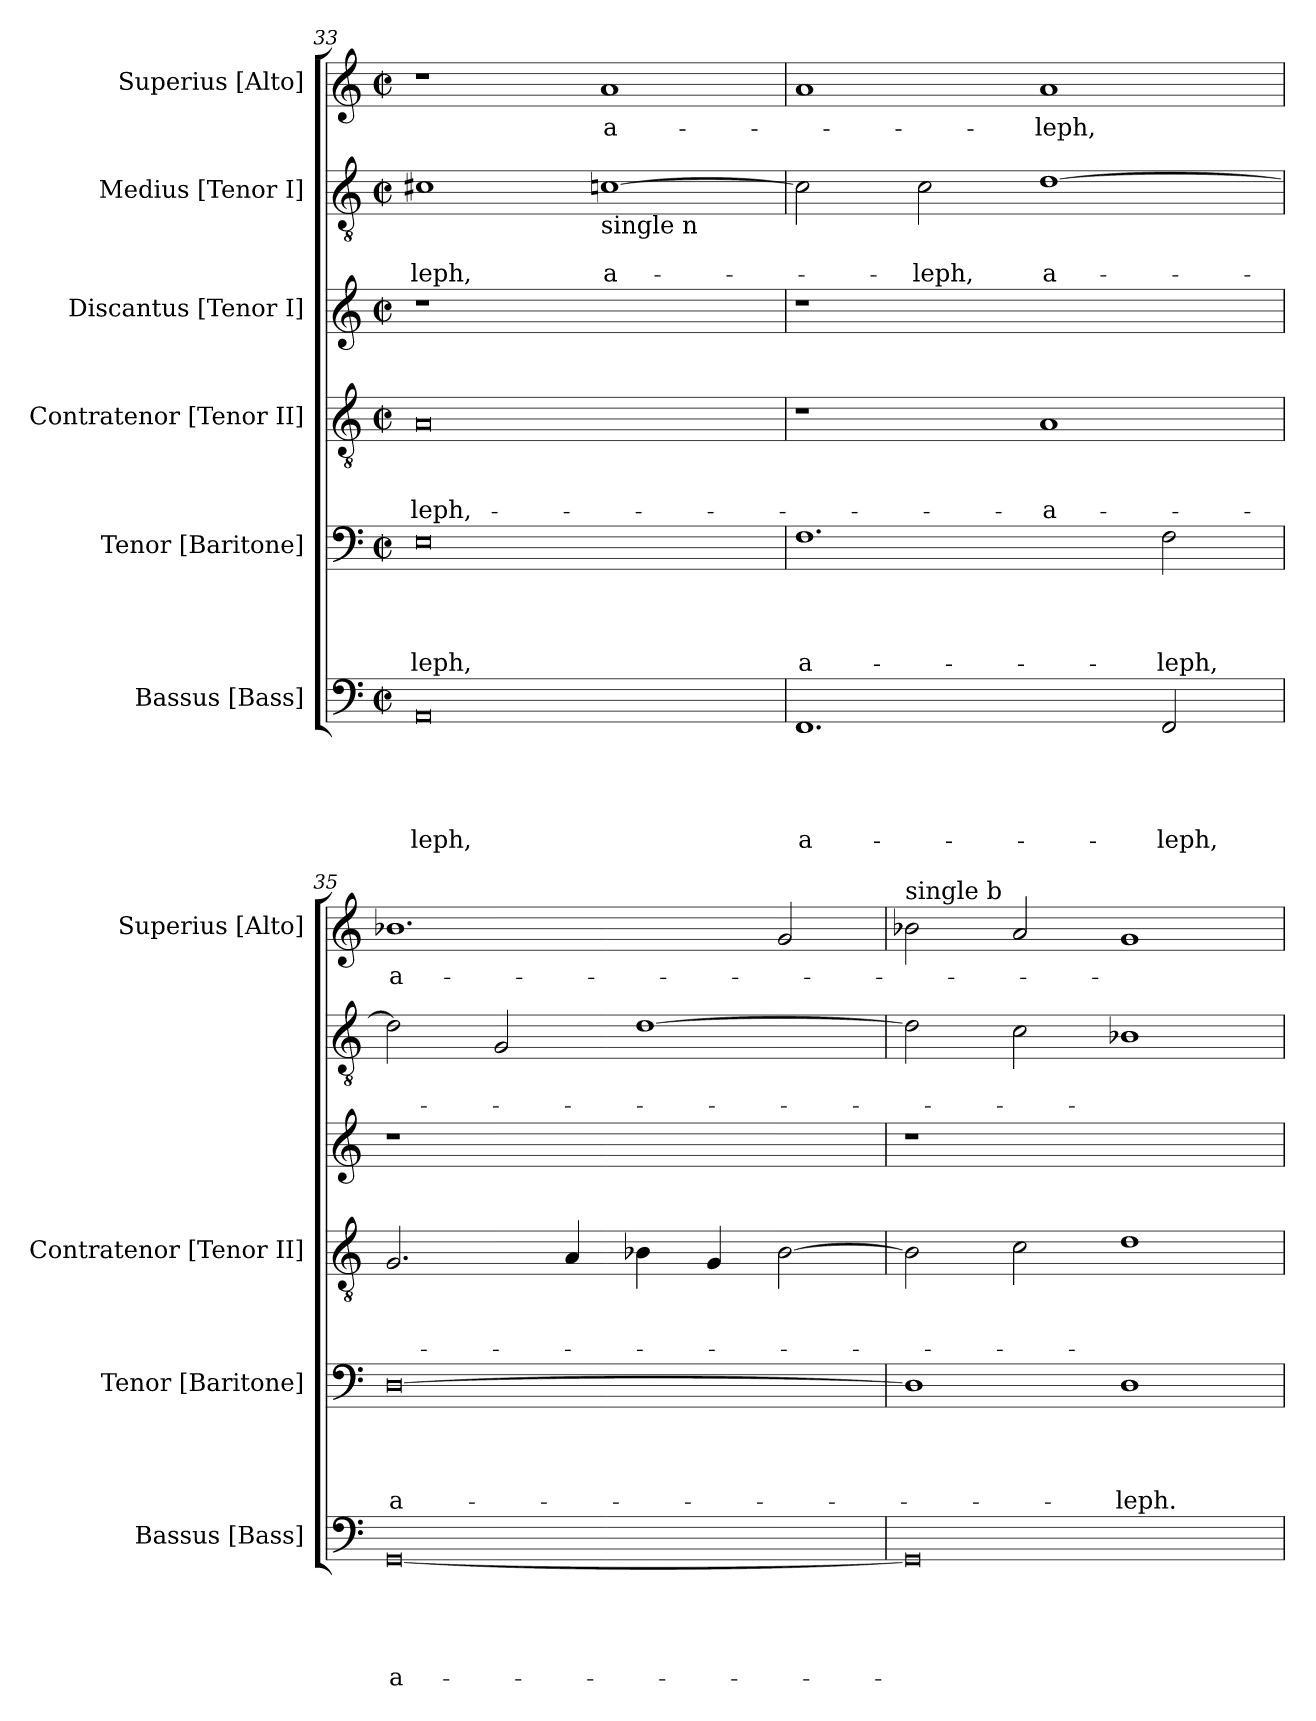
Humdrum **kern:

**kern	**text	**text	**text	**text	**text	**kern	**text	**text	**text	**text	**kern	**text	**text	**text	**kern	**kern	**text	**text	**kern	**text
*part6	*part6	*part6	*part6	*part6	*part6	*part5	*part5	*part5	*part5	*part5	*part4	*part4	*part4	*part4	*part3	*part2	*part2	*part2	*part1	*part1
*staff6	*staff6	*staff6	*staff6	*staff6	*staff6	*staff5	*staff5	*staff5	*staff5	*staff5	*staff4	*staff4	*staff4	*staff4	*staff3	*staff2	*staff2	*staff2	*staff1	*staff1
*I"Bassus [Bass]	*	*	*	*	*	*I"Tenor [Baritone]	*	*	*	*	*I"Contratenor [Tenor II]	*	*	*	*I"Discantus [Tenor I]	*I"Medius [Tenor I]	*	*	*I"Superius [Alto]	*
*I'Bassus [Bass]	*	*	*	*	*	*I'Tenor [Baritone]	*	*	*	*	*I'Contratenor [Tenor II]	*	*	*	*	*	*	*	*I'Superius [Alto]	*
!!LO:PB:g=z
*clefF4	*	*	*	*	*	*clefF4	*	*	*	*	*clefGv2	*	*	*	*clefG2	*clefGv2	*	*	*clefG2	*
*k[]	*	*	*	*	*	*k[]	*	*	*	*	*k[]	*	*	*	*k[]	*k[]	*	*	*k[]	*
*C:	*	*	*	*	*	*C:	*	*	*	*	*C:	*	*	*	*C:	*C:	*	*	*C:	*
*M2/2	*	*	*	*	*	*M2/2	*	*	*	*	*M2/2	*	*	*	*M2/2	*M2/2	*	*	*M2/2	*
*met(c|)	*	*	*	*	*	*met(c|)	*	*	*	*	*met(c|)	*	*	*	*met(c|)	*met(c|)	*	*	*met(c|)	*
=33	=33	=33	=33	=33	=33	=33	=33	=33	=33	=33	=33	=33	=33	=33	=33	=33	=33	=33	=33	=33
!	!	!	!	!	!LO:LY:b	!	!	!	!	!LO:LY:b	!	!	!	!LO:LY:b	!	!	!	!LO:LY:b	!	!
0AA	.	.	.	.	-leph,	0E	.	.	.	-leph,	0A	.	.	-leph,-	1r	1c#X	.	-leph,	1r	.
!	!	!	!	!	!	!	!	!	!	!	!	!	!	!	!	!LO:TX:b:t=single n	!	!	!	!
!	!	!	!	!	!	!	!	!	!	!	!	!	!	!	!	!	!	!LO:LY:b	!	!LO:LY:b
.	.	.	.	.	.	.	.	.	.	.	.	.	.	.	1ryy	[>1c	.	a-	1a	a-
=34	=34	=34	=34	=34	=34	=34	=34	=34	=34	=34	=34	=34	=34	=34	=34	=34	=34	=34	=34	=34
!	!	!	!	!	!LO:LY:b	!	!	!	!	!LO:LY:b	!	!	!	!	!	!	!	!	!	!
1.FF	.	.	.	.	a-	1.F	.	.	.	a-	1r	.	.	.	1r	2c\]	.	.	1a	.
!	!	!	!	!	!	!	!	!	!	!	!	!	!	!	!	!	!	!LO:LY:b	!	!
.	.	.	.	.	.	.	.	.	.	.	.	.	.	.	.	2c\	.	-leph,	.	.
!	!	!	!	!	!	!	!	!	!	!	!	!	!	!LO:LY:b	!	!	!	!LO:LY:b	!	!LO:LY:b
.	.	.	.	.	.	.	.	.	.	.	1A	.	.	-a-	1ryy	[>1d	.	a-	1a	-leph,
!	!	!	!	!	!LO:LY:b	!	!	!	!	!LO:LY:b	!	!	!	!	!	!	!	!	!	!
2FF/	.	.	.	.	-leph,	2F\	.	.	.	-leph,	.	.	.	.	.	.	.	.	.	.
=35	=35	=35	=35	=35	=35	=35	=35	=35	=35	=35	=35	=35	=35	=35	=35	=35	=35	=35	=35	=35
!	!	!	!	!	!LO:LY:b	!	!	!	!	!LO:LY:b	!	!	!	!	!	!	!	!	!	!LO:LY:b
[<0GG	.	.	.	.	a-	[>0D	.	.	.	a-	2.G/	.	.	.	1r	2d\]	.	.	1.b-X	a-
.	.	.	.	.	.	.	.	.	.	.	.	.	.	.	.	2G/	.	.	.	.
.	.	.	.	.	.	.	.	.	.	.	4A/	.	.	.	.	.	.	.	.	.
.	.	.	.	.	.	.	.	.	.	.	4B-X\	.	.	.	1ryy	[>1d	.	.	.	.
.	.	.	.	.	.	.	.	.	.	.	4G/	.	.	.	.	.	.	.	.	.
.	.	.	.	.	.	.	.	.	.	.	[>2B-\	.	.	.	.	.	.	.	2g/	.
=36	=36	=36	=36	=36	=36	=36	=36	=36	=36	=36	=36	=36	=36	=36	=36	=36	=36	=36	=36	=36
!	!	!	!	!	!	!	!	!	!	!	!	!	!	!	!	!	!	!	!LO:TX:a:t=single b	!
0GG]	.	.	.	.	.	1D]	.	.	.	.	2B-\]	.	.	.	1r	2d\]	.	.	2b-\	.
.	.	.	.	.	.	.	.	.	.	.	2c\	.	.	.	.	2c\	.	.	2a/	.
!	!	!	!	!	!	!	!	!	!	!LO:LY:b	!	!	!	!	!	!	!	!	!	!
.	.	.	.	.	.	1D	.	.	.	-leph.	1d	.	.	.	1ryy	1B-X	.	.	1g	.
=	=	=	=	=	=	=	=	=	=	=	=	=	=	=	=	=	=	=	=	=
*-	*-	*-	*-	*-	*-	*-	*-	*-	*-	*-	*-	*-	*-	*-	*-	*-	*-	*-	*-	*-
